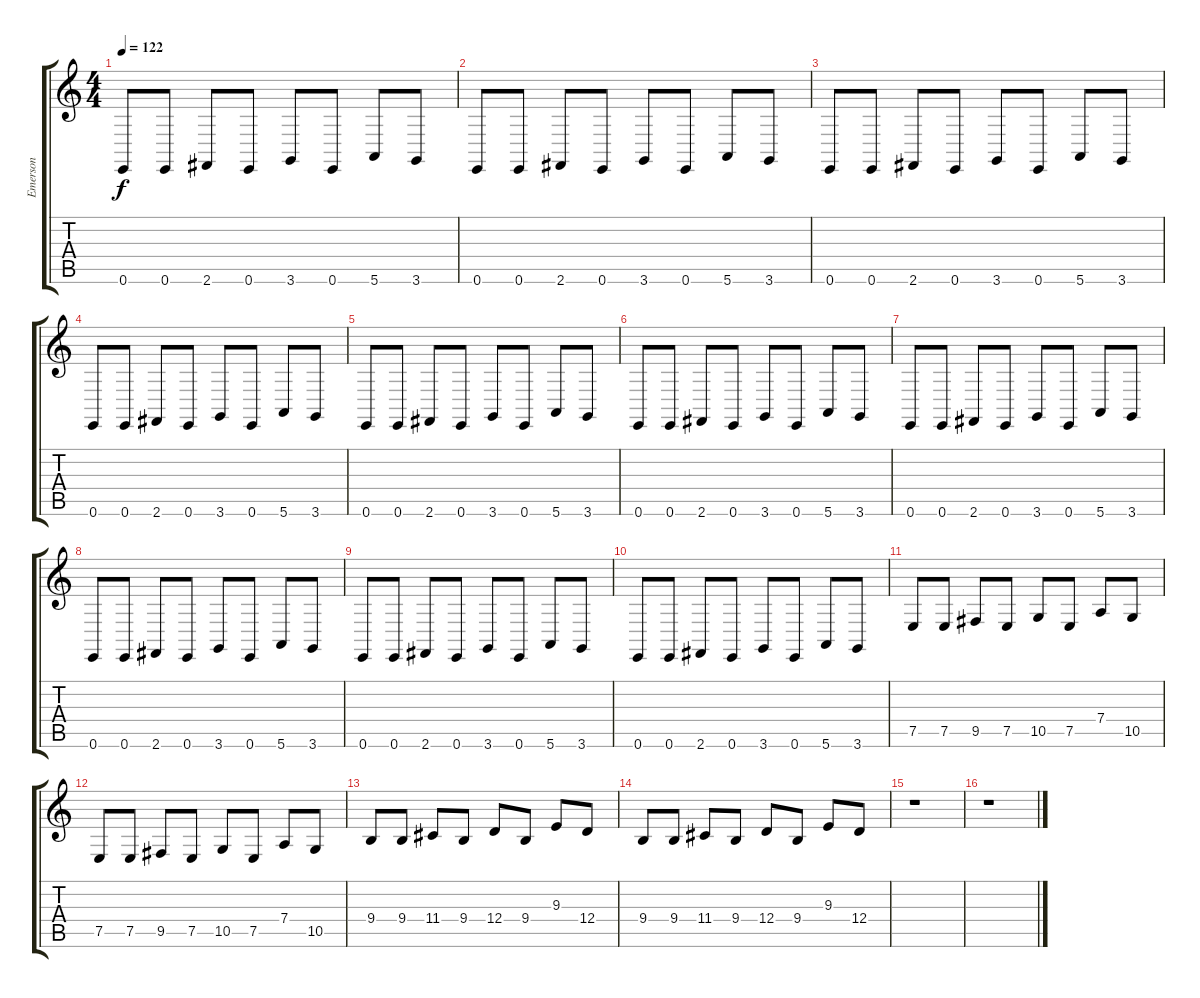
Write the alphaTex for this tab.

\track ("Emerson" "Emerson") {instrument lead2sawtooth}
\staff {score tabs}
\tuning (E4 B3 G3 D3 A2 E2) {hide}
\ts (4 4)
\tempo 122
\clef g2
\ks c
0.6.8{dy f} 0.6.8 2.6.8 0.6.8 3.6.8 0.6.8 5.6.8 3.6.8 |
0.6.8 0.6.8 2.6.8 0.6.8 3.6.8 0.6.8 5.6.8 3.6.8 |
0.6.8 0.6.8 2.6.8 0.6.8 3.6.8 0.6.8 5.6.8 3.6.8 |
0.6.8 0.6.8 2.6.8 0.6.8 3.6.8 0.6.8 5.6.8 3.6.8 |
0.6.8 0.6.8 2.6.8 0.6.8 3.6.8 0.6.8 5.6.8 3.6.8 |
0.6.8 0.6.8 2.6.8 0.6.8 3.6.8 0.6.8 5.6.8 3.6.8 |
0.6.8 0.6.8 2.6.8 0.6.8 3.6.8 0.6.8 5.6.8 3.6.8 |
0.6.8 0.6.8 2.6.8 0.6.8 3.6.8 0.6.8 5.6.8 3.6.8 |
0.6.8 0.6.8 2.6.8 0.6.8 3.6.8 0.6.8 5.6.8 3.6.8 |
0.6.8 0.6.8 2.6.8 0.6.8 3.6.8 0.6.8 5.6.8 3.6.8 |
7.5.8 7.5.8 9.5.8 7.5.8 10.5.8 7.5.8 7.4.8 10.5.8 |
7.5.8 7.5.8 9.5.8 7.5.8 10.5.8 7.5.8 7.4.8 10.5.8 |
9.4.8 9.4.8 11.4.8 9.4.8 12.4.8 9.4.8 9.3.8 12.4.8 |
9.4.8 9.4.8 11.4.8 9.4.8 12.4.8 9.4.8 9.3.8 12.4.8 |
r.1 |
r.1
